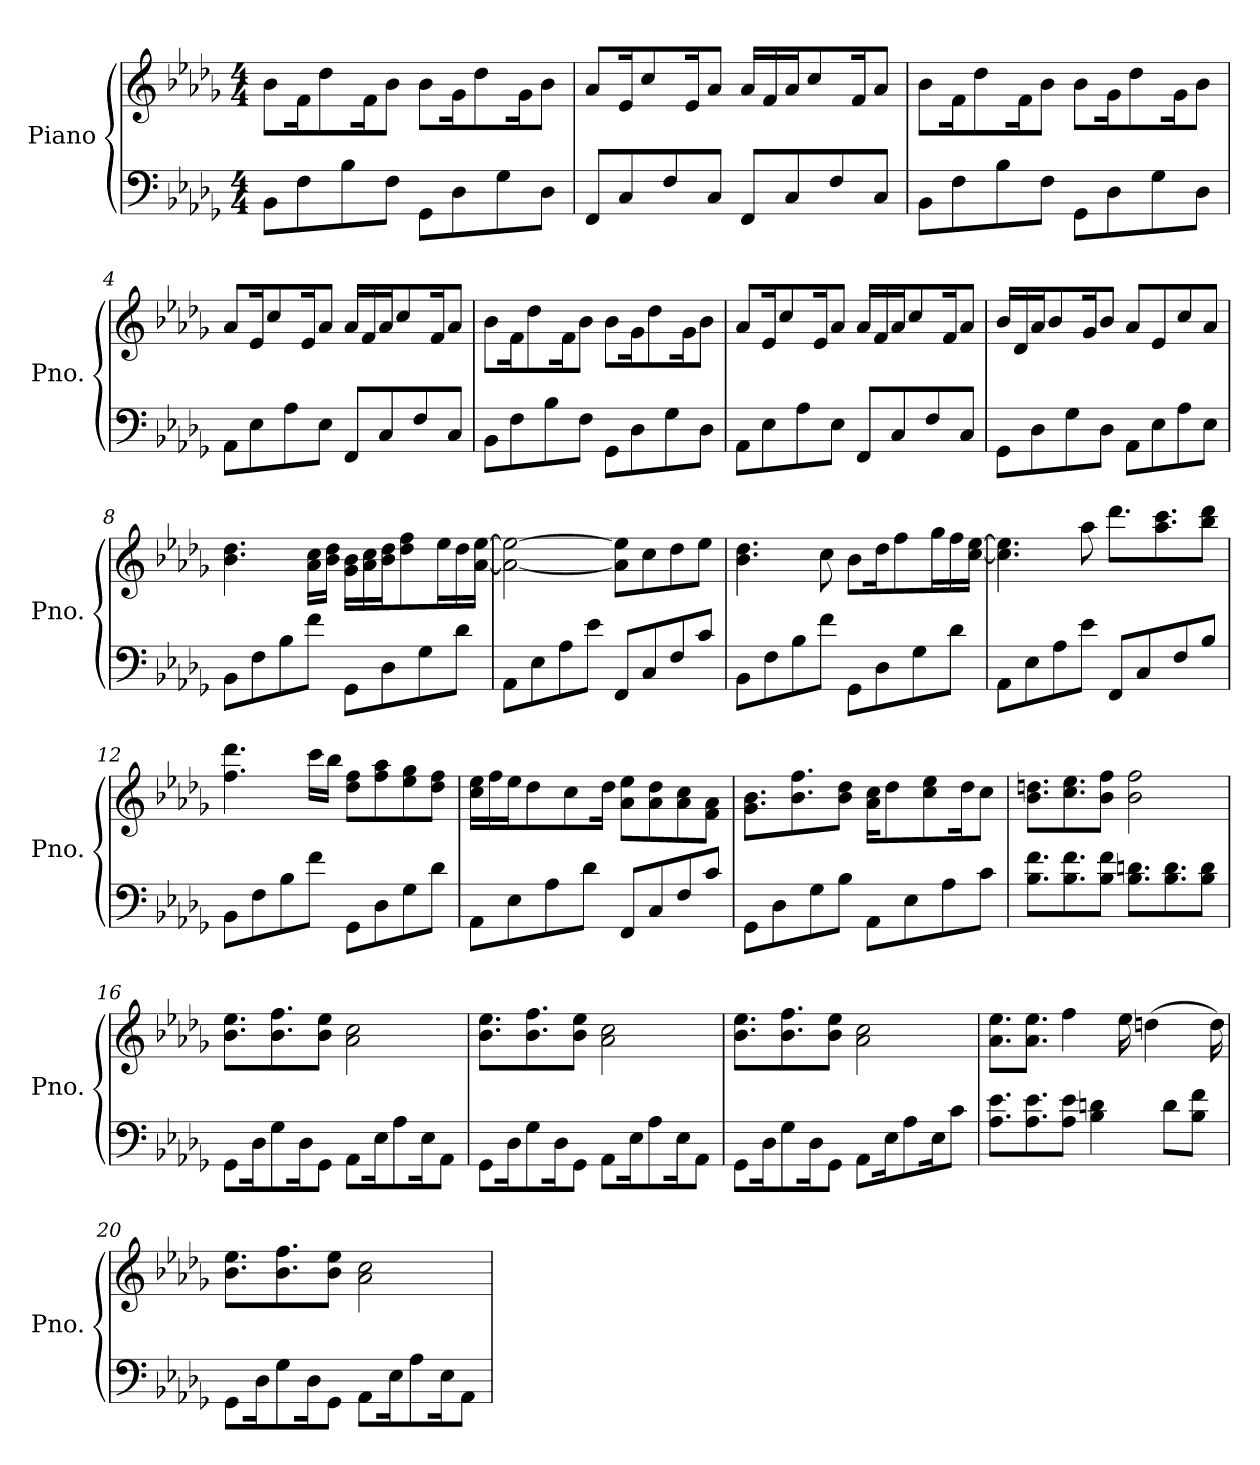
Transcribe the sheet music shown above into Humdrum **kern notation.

**kern	**kern
*part1	*part1
*staff2	*staff1
*I"Piano	*
*I'Pno.	*
*clefF4	*clefG2
*k[b-e-a-d-g-]	*k[b-e-a-d-g-]
*D-:	*D-:
*M4/4	*M4/4
=1	=1
8BB-\L	8b-\L
8F\	16f\K
.	8dd-\
8B-\	.
.	16f\K
8F\J	8b-\J
8GG-\L	8b-\L
8D-\	16g-\K
.	8dd-\
8G-\	.
.	16g-\K
8D-\J	8b-\J
=2	=2
8FF/L	8a-/L
8C/	16e-/K
.	8cc/
8F/	.
.	16e-/K
8C/J	8a-/J
8FF/L	16a-/LL
.	16f/
8C/	16a-/J
.	8cc/
8F/	.
.	16f/K
8C/J	8a-/J
=3	=3
8BB-\L	8b-\L
8F\	16f\K
.	8dd-\
8B-\	.
.	16f\K
8F\J	8b-\J
8GG-\L	8b-\L
8D-\	16g-\K
.	8dd-\
8G-\	.
.	16g-\K
8D-\J	8b-\J
!!LO:LB:g=z
=4	=4
8AA-\L	8a-/L
8E-\	16e-/K
.	8cc/
8A-\	.
.	16e-/K
8E-\J	8a-/J
8FF/L	16a-/LL
.	16f/
8C/	16a-/J
.	8cc/
8F/	.
.	16f/K
8C/J	8a-/J
=5	=5
8BB-\L	8b-\L
8F\	16f\K
.	8dd-\
8B-\	.
.	16f\K
8F\J	8b-\J
8GG-\L	8b-\L
8D-\	16g-\K
.	8dd-\
8G-\	.
.	16g-\K
8D-\J	8b-\J
=6	=6
8AA-\L	8a-/L
8E-\	16e-/K
.	8cc/
8A-\	.
.	16e-/K
8E-\J	8a-/J
8FF/L	16a-/LL
.	16f/
8C/	16a-/J
.	8cc/
8F/	.
.	16f/K
8C/J	8a-/J
!!LO:LB:g=z
=7	=7
8GG-\L	16b-/LL
.	16d-/
8D-\	16a-/J
.	8b-/
8G-\	.
.	16g-/K
8D-\J	8b-/J
8AA-\L	8a-/L
8E-\	8e-/
8A-\	8cc/
8E-\J	8a-/J
=8	=8
8BB-\L	4.b-\ 4.dd-\
8F\	.
8B-\	.
8f\J	16a-\ 16cc\LL
.	16b-\ 16dd-\JJ
8GG-\L	16g-\ 16b-\LL
.	16a-\ 16cc\
8D-\	16b-\ 16dd-\J
.	8dd-\ 8ff\
8G-\	.
.	16ee-\L
8d-\J	16dd-\
.	[16a-\ [16ee-\JJ
=9	=9
8AA-\L	2a-\_ 2ee-\_
8E-\	.
8A-\	.
8e-\J	.
8FF/L	8a-\] 8ee-\]L
8C/	8cc\
8F/	8dd-\
8c/J	8ee-\J
!!LO:LB:g=z
=10	=10
8BB-\L	4.b-\ 4.dd-\
8F\	.
8B-\	.
8f\J	8cc\
8GG-\L	8b-\L
8D-\	16dd-\K
.	8ff\
8G-\	.
.	16gg-\L
8d-\J	16ff\
.	[16cc\ [16ee-\JJ
=11	=11
8AA-\L	4.cc\] 4.ee-\]
8E-\	.
8A-\	.
8e-\J	8aa-\
8FF/L	8.ddd-\L
8C/	.
.	8.aa-\ 8.ccc\
8F/	.
8B-/J	8bb-\ 8ddd-\J
=12	=12
8BB-\L	4.ff\ 4.ddd-\
8F\	.
8B-\	.
8f\J	16ccc\LL
.	16bb-\JJ
8GG-\L	8dd-\ 8ff\L
8D-\	8ff\ 8aa-\
8G-\	8ee-\ 8gg-\
8d-\J	8dd-\ 8ff\J
=13	=13
8AA-\L	16cc\ 16ee-\LL
.	16ff\
8E-\	16ee-\J
.	8dd-\
8A-\	.
.	8cc\
8d-\J	.
.	16dd-\Jk
8FF/L	8a-\ 8ee-\L
8C/	8a-\ 8dd-\
8F/	8a-\ 8cc\
8c/J	8f\ 8a-\J
!!LO:LB:g=z
=14	=14
8GG-\L	8.g-\ 8.b-\L
8D-\	.
.	8.b-\ 8.ff\
8G-\	.
8B-\J	8b-\ 8dd-\J
8AA-\L	16a-\ 16cc\KL
.	8dd-\
8E-\	.
.	8cc\ 8ee-\
8A-\	.
.	16dd-\K
8c\J	8cc\J
=15	=15
8.B-\ 8.f\L	8.b-\ 8.ddn\L
8.B-\ 8.f\	8.cc\ 8.ee-\
8B-\ 8f\J	8b-\ 8ff\J
8.B-\ 8.dn\L	2b-\ 2ff\
8.B-\ 8.d\	.
8B-\ 8d\J	.
=16	=16
8GG-\L	8.b-\ 8.ee-\L
16D-\K	.
8G-\	8.b-\ 8.ff\
16D-\K	.
8GG-\J	8b-\ 8ee-\J
8AA-\L	2a-\ 2cc\
16E-\K	.
8A-\	.
16E-\K	.
8AA-\J	.
=17	=17
8GG-\L	8.b-\ 8.ee-\L
16D-\K	.
8G-\	8.b-\ 8.ff\
16D-\K	.
8GG-\J	8b-\ 8ee-\J
8AA-\L	2a-\ 2cc\
16E-\K	.
8A-\	.
16E-\K	.
8AA-\J	.
!!LO:PB:g=z
=18	=18
8GG-\L	8.b-\ 8.ee-\L
16D-\K	.
8G-\	8.b-\ 8.ff\
16D-\K	.
8GG-\J	8b-\ 8ee-\J
8AA-\L	2a-\ 2cc\
16E-\K	.
8A-\	.
16E-\K	.
8c\J	.
=19	=19
8.A-\ 8.e-\L	8.a-\ 8.ee-\L
8.A-\ 8.e-\	8.a-\ 8.ee-\J
8A-\ 8e-\J	4ff\
4B-\ 4dn\	.
.	16ee-\
.	(4ddn\
8d\L	.
8B-\ 8f\J	.
.	16dd\)
=20	=20
8GG-\L	8.b-\ 8.ee-\L
16D-\K	.
8G-\	8.b-\ 8.ff\
16D-\K	.
8GG-\J	8b-\ 8ee-\J
8AA-\L	2a-\ 2cc\
16E-\K	.
8A-\	.
16E-\K	.
8AA-\J	.
=	=
*-	*-
